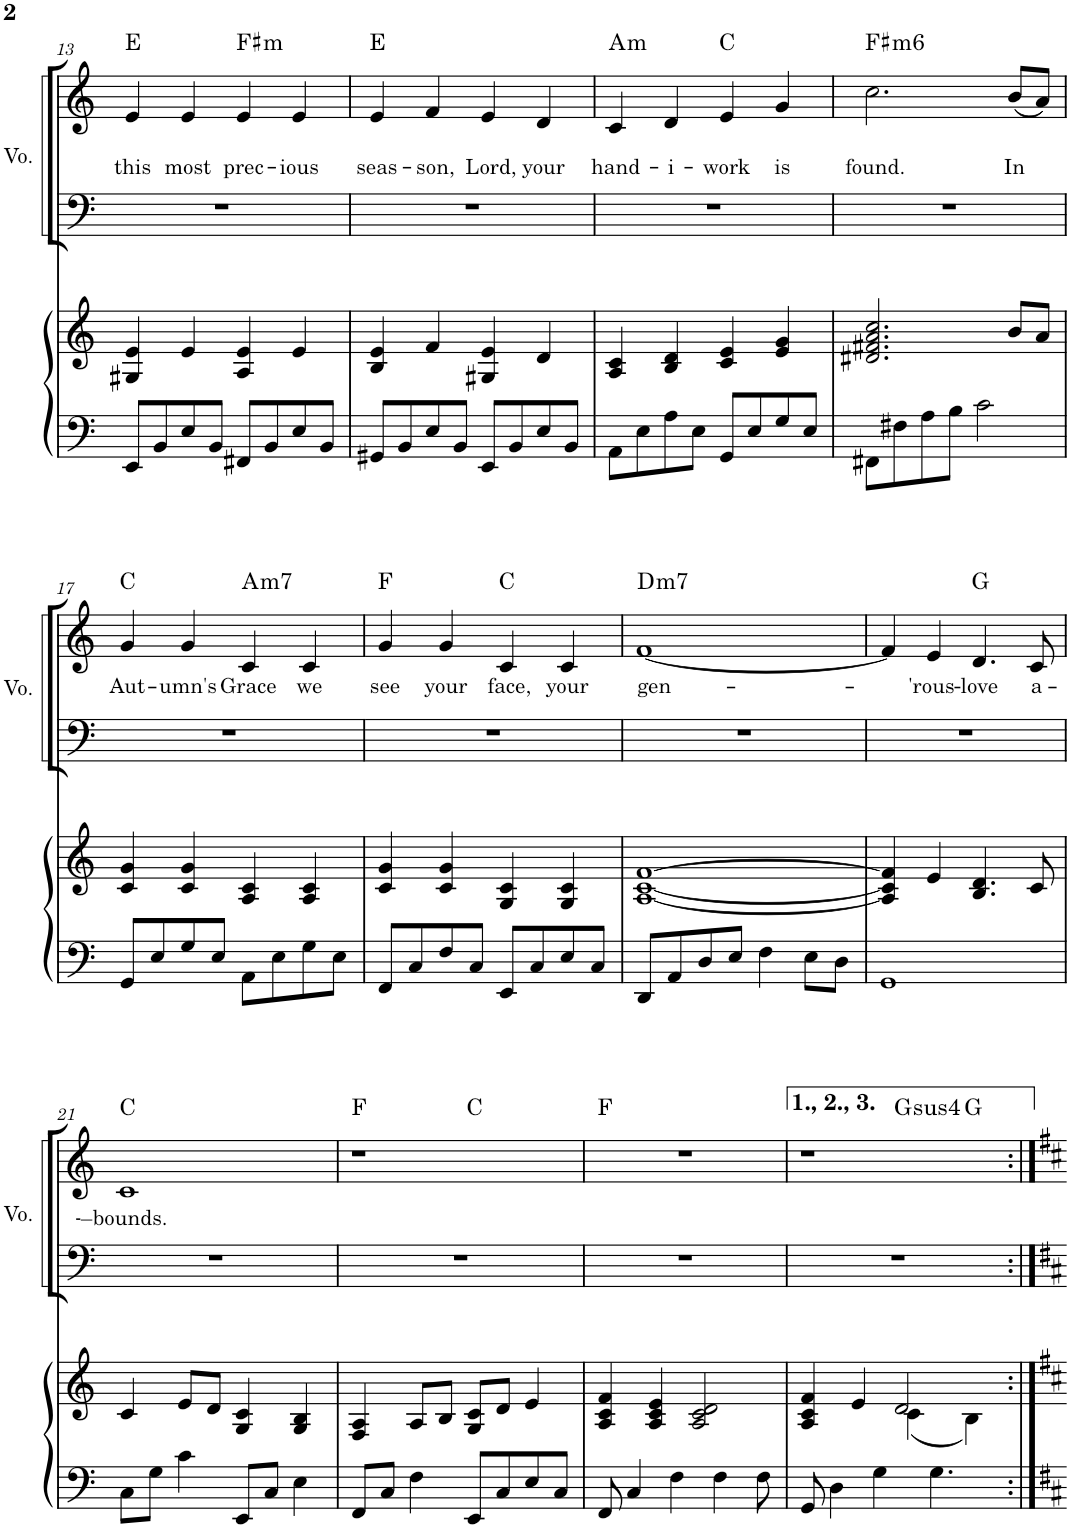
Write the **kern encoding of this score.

**kern	**kern	**kern	**kern	**text	**text	**harte
*part2	*part2	*part1	*part1	*part1	*part1	*part1
*staff4	*staff3	*staff2	*staff1	*staff1	*staff1	*
*I"Piano	*	*I"Voice	*	*	*	*
*I'Pno	*	*I'Vo.	*	*	*	*
!!LO:PB:g=z
*clefF4	*clefG2	*clefF4	*clefG2	*	*	*
*k[]	*k[]	*k[]	*k[]	*	*	*
*M4/4	*M4/4	*M4/4	*M4/4	*	*	*
=13	=13	=13	=13	=13	=13	=13
!	!	!	!	!	!LO:LY:b	!
8EE/L	4G#X/ 4e/	1r	4e/	.	this	E:maj
8BB/	.	.	.	.	.	.
!	!	!	!	!	!LO:LY:b	!
8E/	4e/	.	4e/	.	most	.
8BB/J	.	.	.	.	.	.
!	!	!	!	!	!LO:LY:b	!LO:H:kt=m
8FF#X/L	4A/ 4e/	.	4e/	.	prec-	F#:min
8BB/	.	.	.	.	.	.
!	!	!	!	!	!LO:LY:b	!
8E/	4e/	.	4e/	.	-ious	.
8BB/J	.	.	.	.	.	.
=14	=14	=14	=14	=14	=14	=14
!	!	!	!	!	!LO:LY:b	!
8GG#X/L	4B/ 4e/	1r	4e/	.	seas-	E:maj
8BB/	.	.	.	.	.	.
!	!	!	!	!	!LO:LY:b	!
8E/	4f/	.	4fn/	.	-son,	.
8BB/J	.	.	.	.	.	.
!	!	!	!	!	!LO:LY:b	!
8EE/L	4G#X/ 4e/	.	4e/	.	Lord,	.
8BB/	.	.	.	.	.	.
!	!	!	!	!	!LO:LY:b	!
8E/	4d/	.	4d/	.	your	.
8BB/J	.	.	.	.	.	.
=15	=15	=15	=15	=15	=15	=15
!	!	!	!	!	!LO:LY:b	!LO:H:kt=m
8AA\L	4A/ 4c/	1r	4c/	.	hand-	A:min
8E\	.	.	.	.	.	.
!	!	!	!	!	!LO:LY:b	!
8A\	4B/ 4d/	.	4d/	.	-i-	.
8E\J	.	.	.	.	.	.
!	!	!	!	!	!LO:LY:b	!
8GG/L	4c/ 4e/	.	4e/	.	-work	C:maj
8E/	.	.	.	.	.	.
!	!	!	!	!	!LO:LY:b	!
8G/	4e/ 4g/	.	4g/	.	is	.
8E/J	.	.	.	.	.	.
=16	=16	=16	=16	=16	=16	=16
!	!	!	!	!	!LO:LY:b	!LO:H:kt=m6
8FF#X\L	2.d#X/ 2.f#X/ 2.a/ 2.cc/	1r	2.ccn\	.	found.	F#:min6
8F#X\	.	.	.	.	.	.
8A\	.	.	.	.	.	.
8B\J	.	.	.	.	.	.
2c\	.	.	.	.	.	.
!	!	!	!	!	!LO:LY:b	!
.	8b/L	.	(8b/L	.	In	.
.	8a/J	.	8a/J)	.	.	.
!!LO:LB:g=z
=17	=17	=17	=17	=17	=17	=17
!	!	!	!	!LO:LY:b	!	!
8GG/L	4c/ 4g/	1r	4g/	Aut-	.	C:maj
8E/	.	.	.	.	.	.
!	!	!	!	!LO:LY:b	!	!
8G/	4c/ 4g/	.	4g/	-umn's	.	.
8E/J	.	.	.	.	.	.
!	!	!	!	!LO:LY:b	!	!LO:H:kt=m7
8AA\L	4A/ 4c/	.	4c/	Grace	.	A:min7
8E\	.	.	.	.	.	.
!	!	!	!	!LO:LY:b	!	!
8G\	4A/ 4c/	.	4c/	we	.	.
8E\J	.	.	.	.	.	.
=18	=18	=18	=18	=18	=18	=18
!	!	!	!	!LO:LY:b	!	!
8FF/L	4c/ 4g/	1r	4g/	see	.	F:maj
8C/	.	.	.	.	.	.
!	!	!	!	!LO:LY:b	!	!
8F/	4c/ 4g/	.	4g/	your	.	.
8C/J	.	.	.	.	.	.
!	!	!	!	!LO:LY:b	!	!
8EE/L	4G/ 4c/	.	4c/	face,	.	C:maj
8C/	.	.	.	.	.	.
!	!	!	!	!LO:LY:b	!	!
8E/	4G/ 4c/	.	4c/	your	.	.
8C/J	.	.	.	.	.	.
=19	=19	=19	=19	=19	=19	=19
!	!	!	!	!LO:LY:b	!	!LO:H:kt=m7
8DD/L	[1A [1c [1f	1r	[1f	gen-	.	D:min7
8AA/	.	.	.	.	.	.
8D/	.	.	.	.	.	.
8E/J	.	.	.	.	.	.
4F\	.	.	.	.	.	.
8E\L	.	.	.	.	.	.
8D\J	.	.	.	.	.	.
=20	=20	=20	=20	=20	=20	=20
1GG	4A/] 4c/] 4f/]	1r	4f/]	.	.	.
!	!	!	!	!LO:LY:b	!	!
.	4e/	.	4e/	-'rous-	.	.
!	!	!	!	!LO:LY:b	!	!
.	4.B/ 4.d/	.	4.d/	-love	.	G:maj
!	!	!	!	!LO:LY:b	!	!
.	8c/	.	8c/	a-	.	.
!!LO:LB:g=z
=21	=21	=21	=21	=21	=21	=21
!	!	!	!	!LO:LY:b	!	!
8C\L	4c/	1r	1c	-–bounds.	.	C:maj
8G\J	.	.	.	.	.	.
4c\	8e/L	.	.	.	.	.
.	8d/J	.	.	.	.	.
8EE/L	4G/ 4c/	.	.	.	.	.
8C/J	.	.	.	.	.	.
4E\	4G/ 4B/	.	.	.	.	.
=22	=22	=22	=22	=22	=22	=22
*	*	*	*^	*	*	*
8FF/L	4F/ 4A/	1r	1r	2ryy	.	.	F:maj
8C/J	.	.	.	.	.	.	.
4F\	8A/L	.	.	.	.	.	.
.	8B/J	.	.	.	.	.	.
8EE/L	8G/ 8c/L	.	.	2ryy	.	.	C:maj
8C/	8d/J	.	.	.	.	.	.
8E/	4e/	.	.	.	.	.	.
8C/J	.	.	.	.	.	.	.
*	*	*	*v	*v	*	*	*
=23	=23	=23	=23	=23	=23	=23
8FF/	4A/ 4c/ 4f/	1r	1r	.	.	F:maj
4C/	.	.	.	.	.	.
.	4A/ 4c/ 4e/	.	.	.	.	.
4F\	.	.	.	.	.	.
.	2A/ 2c/ 2d/	.	.	.	.	.
4F\	.	.	.	.	.	.
8F\	.	.	.	.	.	.
=24	=24	=24	=24	=24	=24	=24
*	*^	*	*^	*	*	*
*	*	*	*	*	*^	*	*	*
8GG/	4A/ 4c/ 4f/	2ryy	1r	1r	2ryy	2.ryy	.	.	.
4D\	.	.	.	.	.	.	.	.	.
.	4e/	.	.	.	.	.	.	.	.
4G\	.	.	.	.	.	.	.	.	.
!	!	!	!	!	!	!	!	!	!LO:H:kt=4
.	2d/	(4c\	.	.	2ryy	.	.	.	G:sus4
4.G\	.	.	.	.	.	.	.	.	.
.	.	4B\)	.	.	.	4ryy	.	.	G:maj
*	*v	*v	*	*v	*v	*v	*	*	*
=:|!	=:|!	=:|!	=:|!	=:|!	=:|!	=:|!
*-	*-	*-	*-	*-	*-	*-
